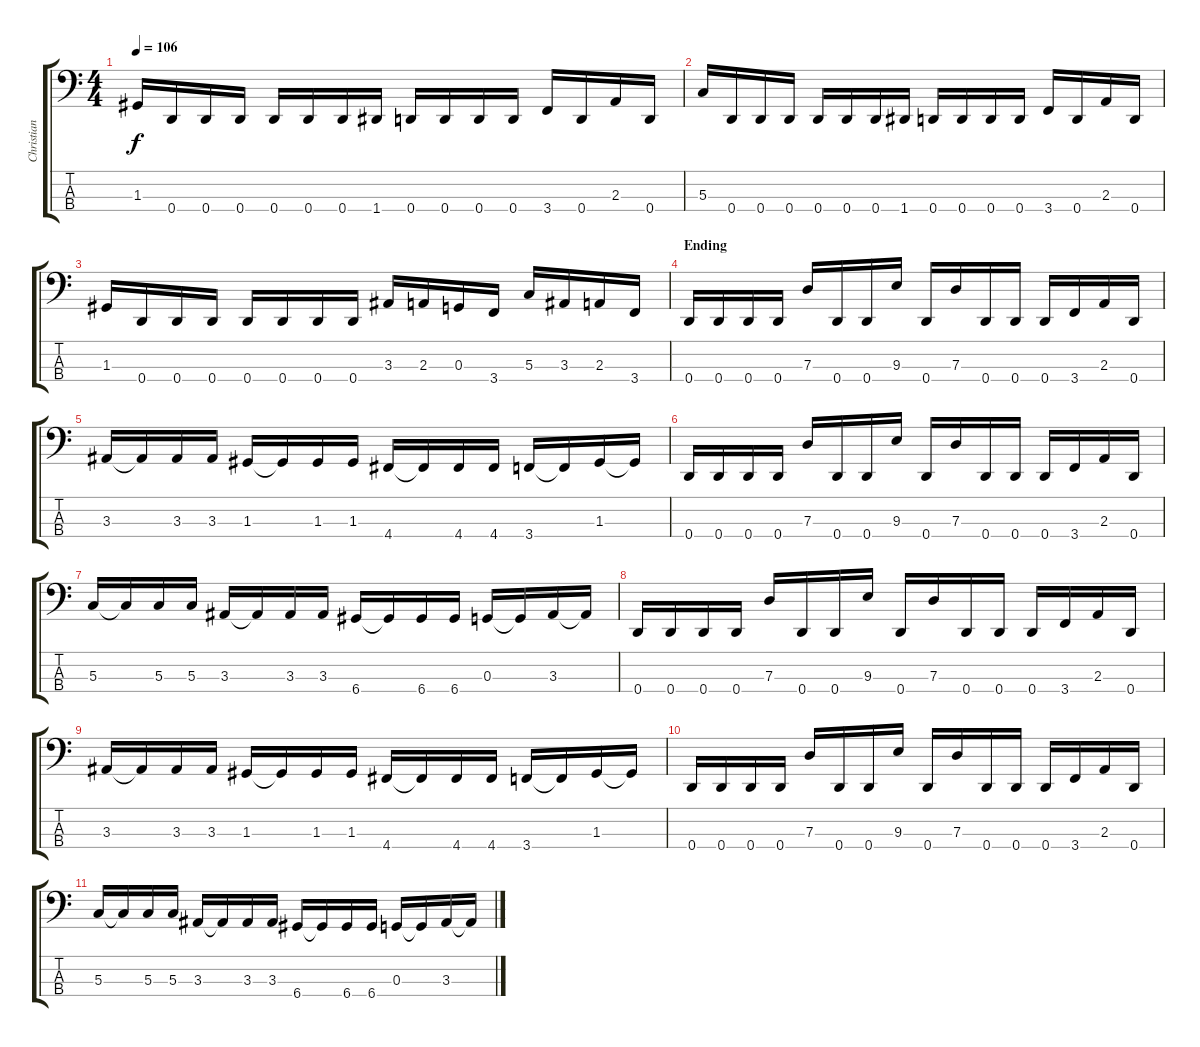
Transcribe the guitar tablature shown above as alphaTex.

\track ("Christian Giesler" "Christian ") {instrument electricbassfinger}
\staff {score tabs}
\tuning (F2 C2 G1 D1) {hide}
\ts (4 4)
\tempo 106
\clef f4
\ks c
1.3.16{dy f} 0.4.16 0.4.16 0.4.16 0.4.16 0.4.16 0.4.16 1.4.16 0.4.16 0.4.16 0.4.16 0.4.16 3.4.16 0.4.16 2.3.16 0.4.16 |
5.3.16 0.4.16 0.4.16 0.4.16 0.4.16 0.4.16 0.4.16 1.4.16 0.4.16 0.4.16 0.4.16 0.4.16 3.4.16 0.4.16 2.3.16 0.4.16 |
1.3.16 0.4.16 0.4.16 0.4.16 0.4.16 0.4.16 0.4.16 0.4.16 3.3.16 2.3.16 0.3.16 3.4.16 5.3.16 3.3.16 2.3.16 3.4.16 |
\section ("" "Ending")
0.4.16 0.4.16 0.4.16 0.4.16 7.3.16 0.4.16 0.4.16 9.3.16 0.4.16 7.3.16 0.4.16 0.4.16 0.4.16 3.4.16 2.3.16 0.4.16 |
3.3.16 3.3{t}.16 3.3.16 3.3.16 1.3.16 1.3{t}.16 1.3.16 1.3.16 4.4.16 4.4{t}.16 4.4.16 4.4.16 3.4.16 3.4{t}.16 1.3.16 1.3{t}.16 |
0.4.16 0.4.16 0.4.16 0.4.16 7.3.16 0.4.16 0.4.16 9.3.16 0.4.16 7.3.16 0.4.16 0.4.16 0.4.16 3.4.16 2.3.16 0.4.16 |
5.3.16 5.3{t}.16 5.3.16 5.3.16 3.3.16 3.3{t}.16 3.3.16 3.3.16 6.4.16 6.4{t}.16 6.4.16 6.4.16 0.3.16 0.3{t}.16 3.3.16 3.3{t}.16 |
0.4.16 0.4.16 0.4.16 0.4.16 7.3.16 0.4.16 0.4.16 9.3.16 0.4.16 7.3.16 0.4.16 0.4.16 0.4.16 3.4.16 2.3.16 0.4.16 |
3.3.16 3.3{t}.16 3.3.16 3.3.16 1.3.16 1.3{t}.16 1.3.16 1.3.16 4.4.16 4.4{t}.16 4.4.16 4.4.16 3.4.16 3.4{t}.16 1.3.16 1.3{t}.16 |
0.4.16 0.4.16 0.4.16 0.4.16 7.3.16 0.4.16 0.4.16 9.3.16 0.4.16 7.3.16 0.4.16 0.4.16 0.4.16 3.4.16 2.3.16 0.4.16 |
5.3.16 5.3{t}.16 5.3.16 5.3.16 3.3.16 3.3{t}.16 3.3.16 3.3.16 6.4.16 6.4{t}.16 6.4.16 6.4.16 0.3.16 0.3{t}.16 3.3.16 3.3{t}.16
